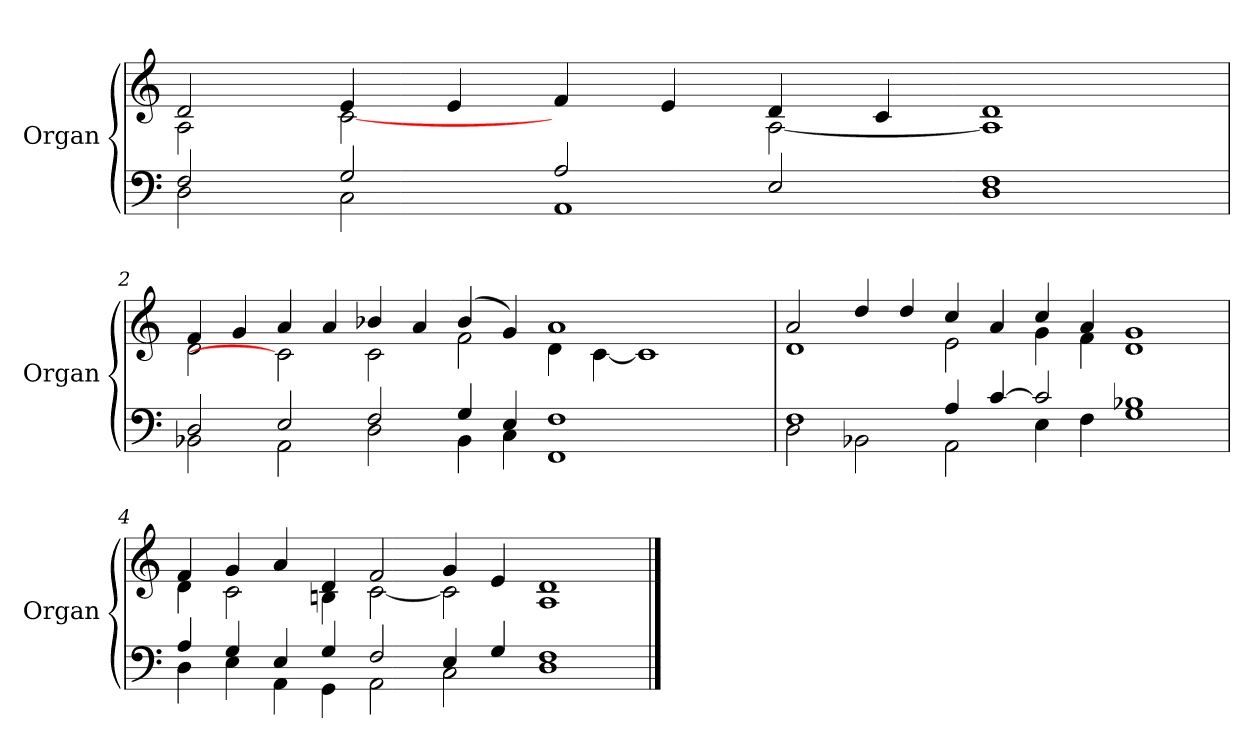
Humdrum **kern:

**kern	**kern
*part1	*part1
*staff2	*staff1
*I"Organ	*
*I'Organ	*
*clefF4	*clefG2
*k[]	*k[]
=1	=1
*^	*^
2F/	2D\	2d/	2A\
2G/	2C\	4e/	[2c
.	.	4e/	.
2A/	1AA	4f/	2ryy
.	.	4e/	.
2E/	.	4d/	[<2A\
.	.	4c/	.
1F	1D	1d	1A]
=2	=2	=2	=2
2D/	2BB-X\	4f/	2d\
.	.	4g/	.
2E/	2AA\	4a/	2c]
.	.	4a/	.
2F/	2D\	4b-X/	2c\
.	.	4a/	.
4G/	4BB-\	(4b-/	2f\
4E/	4C\	4g/)	.
1F	1FF	1a	4d\
.	.	.	[<4c\
.	.	.	1c]
2ryy	2ryy	2ryy	.
=3	=3	=3	=3
1F	2D\	2a/	1d
.	2BB-X\	4dd/	.
.	.	4dd/	.
4A/	2AA\	4cc/	2e\
[>4c/	.	4a/	.
2c/]	4E\	4cc/	4g\
.	4F\	4a/	4f\
1B-X	1G	1g	1d
=4	=4	=4	=4
4A/	4D\	4f/	4d\
4G/	4E\	4g/	2c\
4E/	4AA\	4a/	.
4G/	4GG\	4d/	4Bn\
2F/	2AA\	2f/	[<2c\
4E/	2C\	4g/	2c\]
4G/	.	4e/	.
1F	1D	1d	1A
*v	*v	*	*
*	*v	*v
==	==
*-	*-
